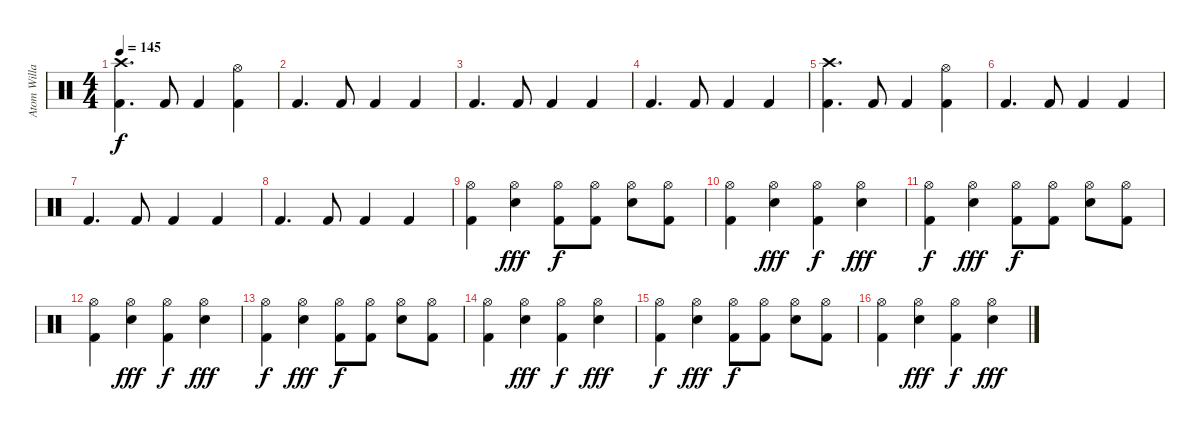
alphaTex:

\track ("Atom Willard" "Atom Willa") {instrument percussion}
\staff {score}
\articulation defaults
\ts (4 4)
\tempo 145
\clef neutral
\ks c
("Crash high (hit)" "Kick (hit) 2").4{d dy f} "Kick (hit) 2".8 "Kick (hit) 2".4 ("Hi-Hat (open)" "Kick (hit) 2").4 |
"Kick (hit) 2".4{d} "Kick (hit) 2".8 "Kick (hit) 2".4 "Kick (hit) 2".4 |
"Kick (hit) 2".4{d} "Kick (hit) 2".8 "Kick (hit) 2".4 "Kick (hit) 2".4 |
"Kick (hit) 2".4{d} "Kick (hit) 2".8 "Kick (hit) 2".4 "Kick (hit) 2".4 |
("Crash high (hit)" "Kick (hit) 2").4{d} "Kick (hit) 2".8 "Kick (hit) 2".4 ("Hi-Hat (open)" "Kick (hit) 2").4 |
"Kick (hit) 2".4{d} "Kick (hit) 2".8 "Kick (hit) 2".4 "Kick (hit) 2".4 |
"Kick (hit) 2".4{d} "Kick (hit) 2".8 "Kick (hit) 2".4 "Kick (hit) 2".4 |
"Kick (hit) 2".4{d} "Kick (hit) 2".8 "Kick (hit) 2".4 "Kick (hit) 2".4 |
("Hi-Hat (open)" "Kick (hit) 2").4 ("Hi-Hat (open)" "Snare (hit) 2").4{dy fff} ("Hi-Hat (open)" "Kick (hit) 2").8{dy f} ("Hi-Hat (open)" "Kick (hit) 2").8 ("Hi-Hat (open)" "Snare (hit) 2").8 ("Hi-Hat (open)" "Kick (hit) 2").8 |
("Hi-Hat (open)" "Kick (hit) 2").4 ("Hi-Hat (open)" "Snare (hit) 2").4{dy fff} ("Hi-Hat (open)" "Kick (hit) 2").4{dy f} ("Hi-Hat (open)" "Snare (hit) 2").4{dy fff} |
("Hi-Hat (open)" "Kick (hit) 2").4{dy f} ("Hi-Hat (open)" "Snare (hit) 2").4{dy fff} ("Hi-Hat (open)" "Kick (hit) 2").8{dy f} ("Hi-Hat (open)" "Kick (hit) 2").8 ("Hi-Hat (open)" "Snare (hit) 2").8 ("Hi-Hat (open)" "Kick (hit) 2").8 |
("Hi-Hat (open)" "Kick (hit) 2").4 ("Hi-Hat (open)" "Snare (hit) 2").4{dy fff} ("Hi-Hat (open)" "Kick (hit) 2").4{dy f} ("Hi-Hat (open)" "Snare (hit) 2").4{dy fff} |
("Hi-Hat (open)" "Kick (hit) 2").4{dy f} ("Hi-Hat (open)" "Snare (hit) 2").4{dy fff} ("Hi-Hat (open)" "Kick (hit) 2").8{dy f} ("Hi-Hat (open)" "Kick (hit) 2").8 ("Hi-Hat (open)" "Snare (hit) 2").8 ("Hi-Hat (open)" "Kick (hit) 2").8 |
("Hi-Hat (open)" "Kick (hit) 2").4 ("Hi-Hat (open)" "Snare (hit) 2").4{dy fff} ("Hi-Hat (open)" "Kick (hit) 2").4{dy f} ("Hi-Hat (open)" "Snare (hit) 2").4{dy fff} |
("Hi-Hat (open)" "Kick (hit) 2").4{dy f} ("Hi-Hat (open)" "Snare (hit) 2").4{dy fff} ("Hi-Hat (open)" "Kick (hit) 2").8{dy f} ("Hi-Hat (open)" "Kick (hit) 2").8 ("Hi-Hat (open)" "Snare (hit) 2").8 ("Hi-Hat (open)" "Kick (hit) 2").8 |
("Hi-Hat (open)" "Kick (hit) 2").4 ("Hi-Hat (open)" "Snare (hit) 2").4{dy fff} ("Hi-Hat (open)" "Kick (hit) 2").4{dy f} ("Hi-Hat (open)" "Snare (hit) 2").4{dy fff}
